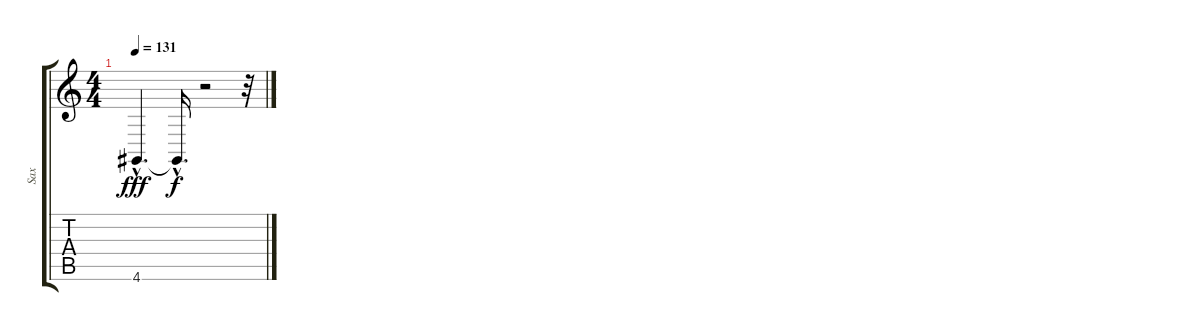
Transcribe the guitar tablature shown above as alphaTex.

\track ("Sax" "Sax") {instrument baritonesax}
\staff {score tabs}
\tuning (E4 B3 G3 D3 A2 E2) {hide}
\ts (4 4)
\tempo 131
\clef g2
\ks c
4.6{hac}.4{d dy fff} 4.6{hac t}.16{d dy f} r.2 r.32
